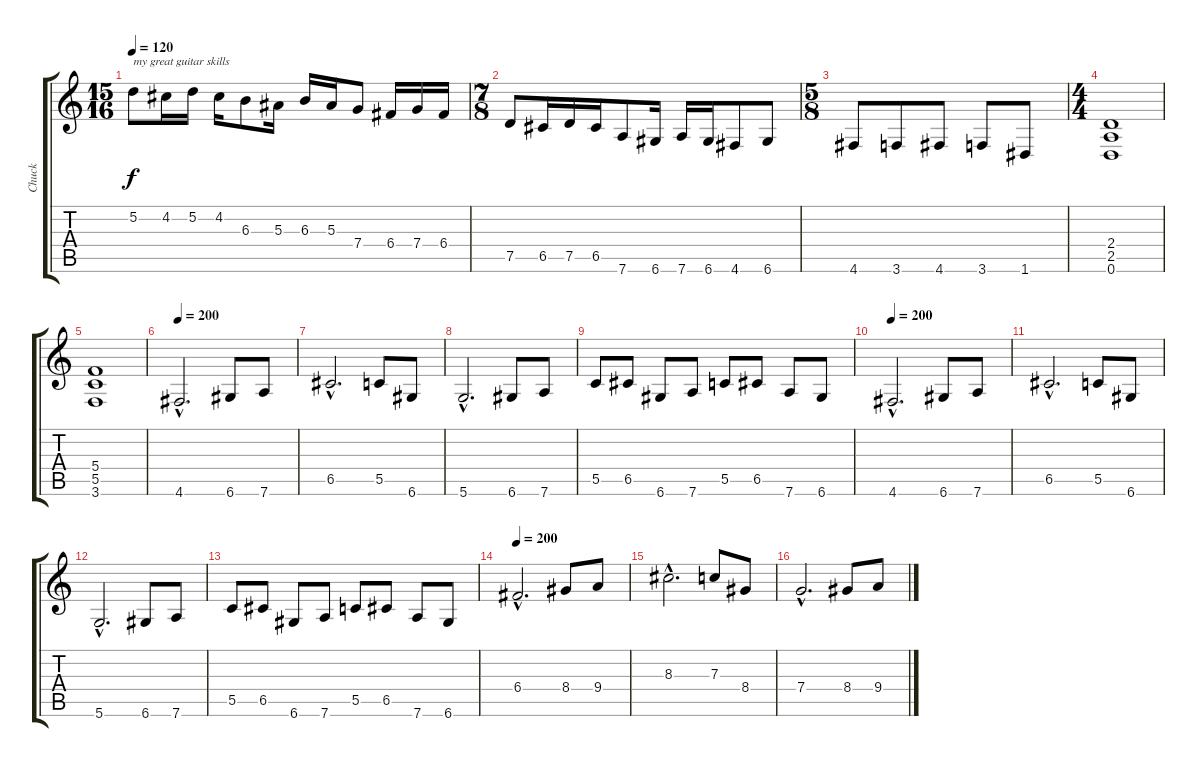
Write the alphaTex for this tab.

\track ("Chuck" "Chuck") {instrument distortionguitar}
\staff {score tabs}
\tuning (D4 A3 F3 C3 G2 D2) {hide}
\ts (15 16)
\tempo 120
\tempo 160
\tempo 120
\clef g2
\ks c
5.2.8{txt "my great guitar skills" dy f instrument distortionguitar} 4.2.16 5.2.16 4.2.16 6.3.8 5.3.16 6.3.16 5.3.16 7.4.8 6.4.16 7.4.16 6.4.16 |
\ts (7 8)
7.5.8 6.5.16 7.5.16 6.5.16 7.6.8 6.6.16 7.6.16 6.6.16 4.6.8 6.6.8 |
\ts (5 8)
4.6.8 3.6.8 4.6.8 3.6.8 1.6.8 |
\ts (4 4)
(2.4 2.5 0.6).1 |
(5.4 5.5 3.6).1 |
\tempo 200
4.6{hac}.2{d} 6.6.8 7.6.8 |
6.5{hac}.2{d} 5.5.8 6.6.8 |
5.6{hac}.2{d} 6.6.8 7.6.8 |
5.5.8 6.5.8 6.6.8 7.6.8 5.5.8 6.5.8 7.6.8 6.6.8 |
\tempo 200
4.6{hac}.2{d} 6.6.8 7.6.8 |
6.5{hac}.2{d} 5.5.8 6.6.8 |
5.6{hac}.2{d} 6.6.8 7.6.8 |
5.5.8 6.5.8 6.6.8 7.6.8 5.5.8 6.5.8 7.6.8 6.6.8 |
\tempo 200
6.4{hac}.2{d} 8.4.8 9.4.8 |
8.3{hac}.2{d} 7.3.8 8.4.8 |
7.4{hac}.2{d} 8.4.8 9.4.8
